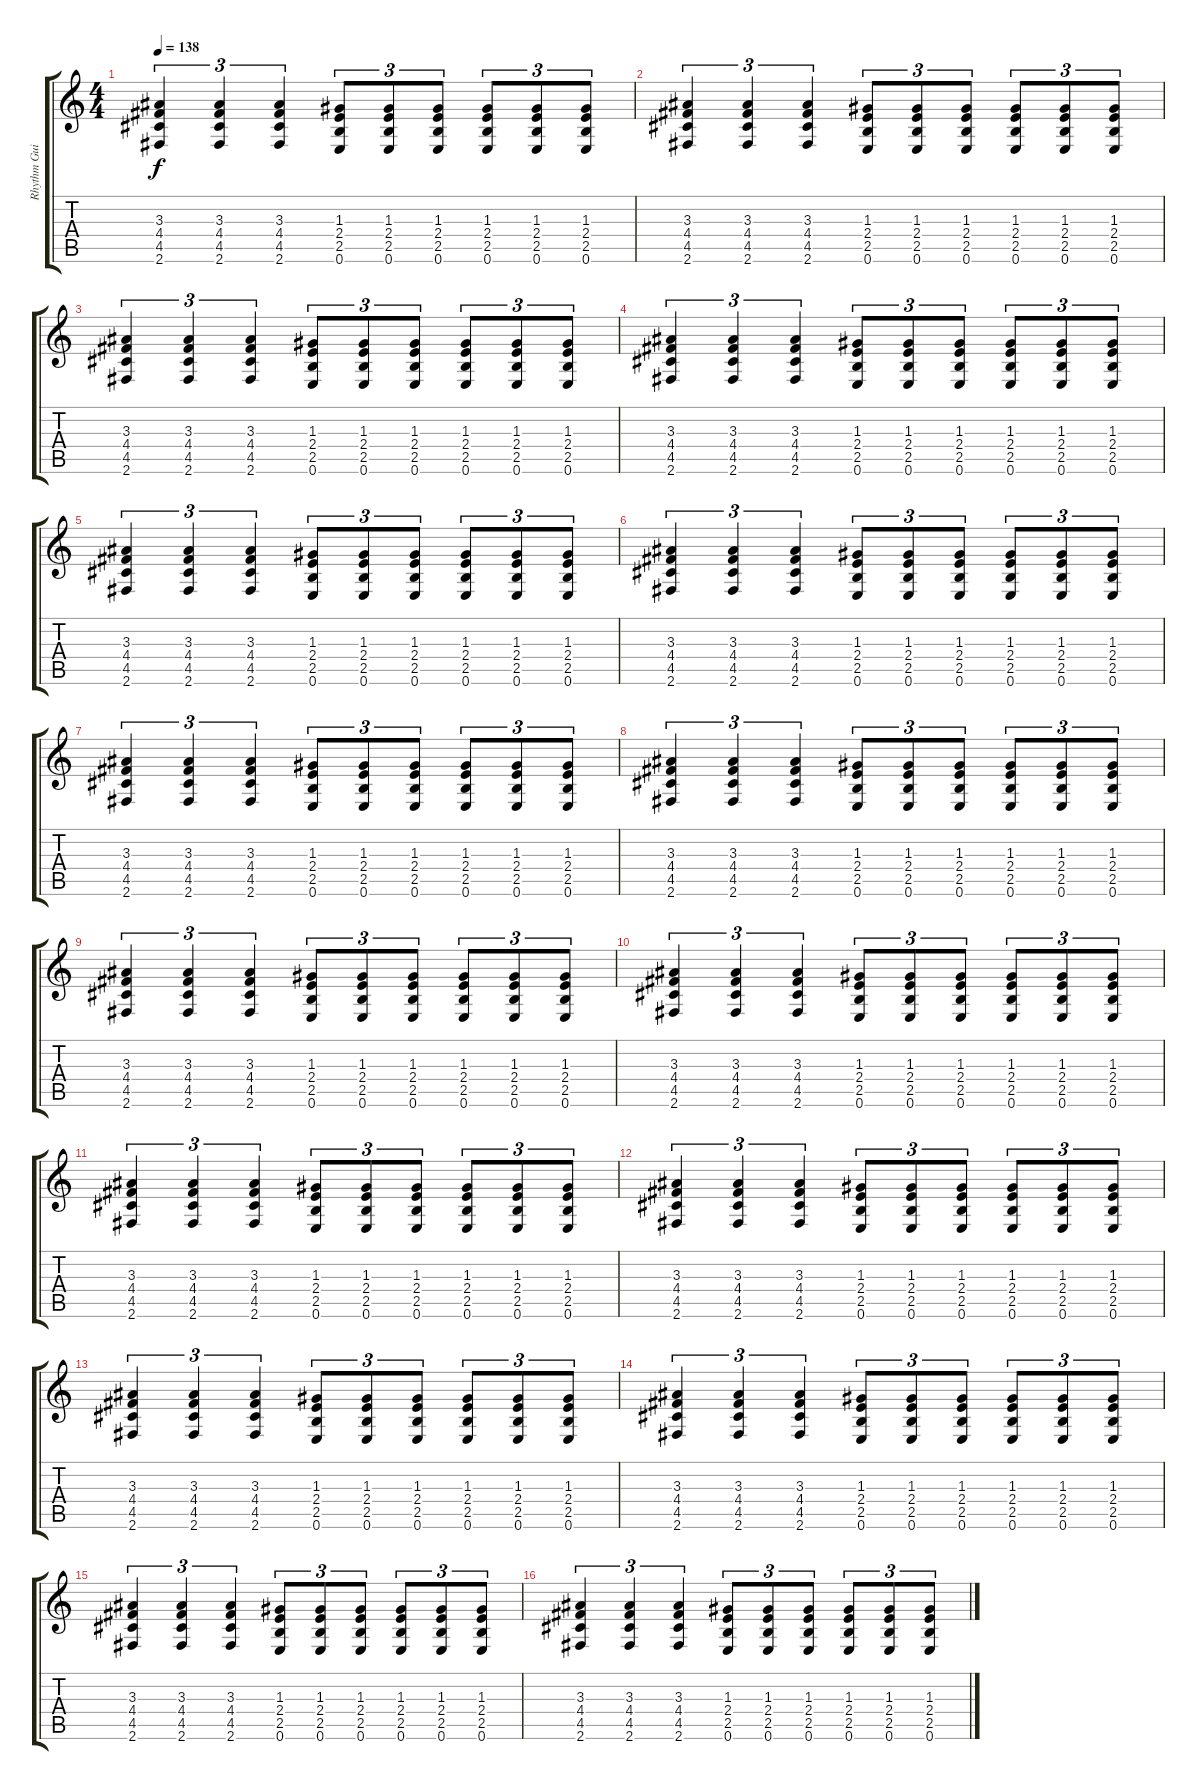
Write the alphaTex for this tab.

\track ("Rhythm Guitar 2" "Rhythm Gui") {instrument overdrivenguitar}
\staff {score tabs}
\tuning (E4 B3 G3 D3 A2 E2) {hide}
\ts (4 4)
\tempo 138
\clef g2
\ks c
(3.3 4.4 4.5 2.6).4{tu (3 2) dy f} (3.3 4.4 4.5 2.6).4{tu (3 2)} (3.3 4.4 4.5 2.6).4{tu (3 2)} (1.3 2.4 2.5 0.6).8{tu (3 2)} (1.3 2.4 2.5 0.6).8{tu (3 2)} (1.3 2.4 2.5 0.6).8{tu (3 2)} (1.3 2.4 2.5 0.6).8{tu (3 2)} (1.3 2.4 2.5 0.6).8{tu (3 2)} (1.3 2.4 2.5 0.6).8{tu (3 2)} |
(3.3 4.4 4.5 2.6).4{tu (3 2)} (3.3 4.4 4.5 2.6).4{tu (3 2)} (3.3 4.4 4.5 2.6).4{tu (3 2)} (1.3 2.4 2.5 0.6).8{tu (3 2)} (1.3 2.4 2.5 0.6).8{tu (3 2)} (1.3 2.4 2.5 0.6).8{tu (3 2)} (1.3 2.4 2.5 0.6).8{tu (3 2)} (1.3 2.4 2.5 0.6).8{tu (3 2)} (1.3 2.4 2.5 0.6).8{tu (3 2)} |
(3.3 4.4 4.5 2.6).4{tu (3 2)} (3.3 4.4 4.5 2.6).4{tu (3 2)} (3.3 4.4 4.5 2.6).4{tu (3 2)} (1.3 2.4 2.5 0.6).8{tu (3 2)} (1.3 2.4 2.5 0.6).8{tu (3 2)} (1.3 2.4 2.5 0.6).8{tu (3 2)} (1.3 2.4 2.5 0.6).8{tu (3 2)} (1.3 2.4 2.5 0.6).8{tu (3 2)} (1.3 2.4 2.5 0.6).8{tu (3 2)} |
(3.3 4.4 4.5 2.6).4{tu (3 2)} (3.3 4.4 4.5 2.6).4{tu (3 2)} (3.3 4.4 4.5 2.6).4{tu (3 2)} (1.3 2.4 2.5 0.6).8{tu (3 2)} (1.3 2.4 2.5 0.6).8{tu (3 2)} (1.3 2.4 2.5 0.6).8{tu (3 2)} (1.3 2.4 2.5 0.6).8{tu (3 2)} (1.3 2.4 2.5 0.6).8{tu (3 2)} (1.3 2.4 2.5 0.6).8{tu (3 2)} |
(3.3 4.4 4.5 2.6).4{tu (3 2)} (3.3 4.4 4.5 2.6).4{tu (3 2)} (3.3 4.4 4.5 2.6).4{tu (3 2)} (1.3 2.4 2.5 0.6).8{tu (3 2)} (1.3 2.4 2.5 0.6).8{tu (3 2)} (1.3 2.4 2.5 0.6).8{tu (3 2)} (1.3 2.4 2.5 0.6).8{tu (3 2)} (1.3 2.4 2.5 0.6).8{tu (3 2)} (1.3 2.4 2.5 0.6).8{tu (3 2)} |
(3.3 4.4 4.5 2.6).4{tu (3 2)} (3.3 4.4 4.5 2.6).4{tu (3 2)} (3.3 4.4 4.5 2.6).4{tu (3 2)} (1.3 2.4 2.5 0.6).8{tu (3 2)} (1.3 2.4 2.5 0.6).8{tu (3 2)} (1.3 2.4 2.5 0.6).8{tu (3 2)} (1.3 2.4 2.5 0.6).8{tu (3 2)} (1.3 2.4 2.5 0.6).8{tu (3 2)} (1.3 2.4 2.5 0.6).8{tu (3 2)} |
(3.3 4.4 4.5 2.6).4{tu (3 2)} (3.3 4.4 4.5 2.6).4{tu (3 2)} (3.3 4.4 4.5 2.6).4{tu (3 2)} (1.3 2.4 2.5 0.6).8{tu (3 2)} (1.3 2.4 2.5 0.6).8{tu (3 2)} (1.3 2.4 2.5 0.6).8{tu (3 2)} (1.3 2.4 2.5 0.6).8{tu (3 2)} (1.3 2.4 2.5 0.6).8{tu (3 2)} (1.3 2.4 2.5 0.6).8{tu (3 2)} |
(3.3 4.4 4.5 2.6).4{tu (3 2)} (3.3 4.4 4.5 2.6).4{tu (3 2)} (3.3 4.4 4.5 2.6).4{tu (3 2)} (1.3 2.4 2.5 0.6).8{tu (3 2)} (1.3 2.4 2.5 0.6).8{tu (3 2)} (1.3 2.4 2.5 0.6).8{tu (3 2)} (1.3 2.4 2.5 0.6).8{tu (3 2)} (1.3 2.4 2.5 0.6).8{tu (3 2)} (1.3 2.4 2.5 0.6).8{tu (3 2)} |
(3.3 4.4 4.5 2.6).4{tu (3 2)} (3.3 4.4 4.5 2.6).4{tu (3 2)} (3.3 4.4 4.5 2.6).4{tu (3 2)} (1.3 2.4 2.5 0.6).8{tu (3 2)} (1.3 2.4 2.5 0.6).8{tu (3 2)} (1.3 2.4 2.5 0.6).8{tu (3 2)} (1.3 2.4 2.5 0.6).8{tu (3 2)} (1.3 2.4 2.5 0.6).8{tu (3 2)} (1.3 2.4 2.5 0.6).8{tu (3 2)} |
(3.3 4.4 4.5 2.6).4{tu (3 2)} (3.3 4.4 4.5 2.6).4{tu (3 2)} (3.3 4.4 4.5 2.6).4{tu (3 2)} (1.3 2.4 2.5 0.6).8{tu (3 2)} (1.3 2.4 2.5 0.6).8{tu (3 2)} (1.3 2.4 2.5 0.6).8{tu (3 2)} (1.3 2.4 2.5 0.6).8{tu (3 2)} (1.3 2.4 2.5 0.6).8{tu (3 2)} (1.3 2.4 2.5 0.6).8{tu (3 2)} |
(3.3 4.4 4.5 2.6).4{tu (3 2)} (3.3 4.4 4.5 2.6).4{tu (3 2)} (3.3 4.4 4.5 2.6).4{tu (3 2)} (1.3 2.4 2.5 0.6).8{tu (3 2)} (1.3 2.4 2.5 0.6).8{tu (3 2)} (1.3 2.4 2.5 0.6).8{tu (3 2)} (1.3 2.4 2.5 0.6).8{tu (3 2)} (1.3 2.4 2.5 0.6).8{tu (3 2)} (1.3 2.4 2.5 0.6).8{tu (3 2)} |
(3.3 4.4 4.5 2.6).4{tu (3 2)} (3.3 4.4 4.5 2.6).4{tu (3 2)} (3.3 4.4 4.5 2.6).4{tu (3 2)} (1.3 2.4 2.5 0.6).8{tu (3 2)} (1.3 2.4 2.5 0.6).8{tu (3 2)} (1.3 2.4 2.5 0.6).8{tu (3 2)} (1.3 2.4 2.5 0.6).8{tu (3 2)} (1.3 2.4 2.5 0.6).8{tu (3 2)} (1.3 2.4 2.5 0.6).8{tu (3 2)} |
(3.3 4.4 4.5 2.6).4{tu (3 2) volume 0} (3.3 4.4 4.5 2.6).4{tu (3 2)} (3.3 4.4 4.5 2.6).4{tu (3 2)} (1.3 2.4 2.5 0.6).8{tu (3 2)} (1.3 2.4 2.5 0.6).8{tu (3 2)} (1.3 2.4 2.5 0.6).8{tu (3 2)} (1.3 2.4 2.5 0.6).8{tu (3 2)} (1.3 2.4 2.5 0.6).8{tu (3 2)} (1.3 2.4 2.5 0.6).8{tu (3 2)} |
(3.3 4.4 4.5 2.6).4{tu (3 2)} (3.3 4.4 4.5 2.6).4{tu (3 2)} (3.3 4.4 4.5 2.6).4{tu (3 2)} (1.3 2.4 2.5 0.6).8{tu (3 2)} (1.3 2.4 2.5 0.6).8{tu (3 2)} (1.3 2.4 2.5 0.6).8{tu (3 2)} (1.3 2.4 2.5 0.6).8{tu (3 2)} (1.3 2.4 2.5 0.6).8{tu (3 2)} (1.3 2.4 2.5 0.6).8{tu (3 2)} |
(3.3 4.4 4.5 2.6).4{tu (3 2)} (3.3 4.4 4.5 2.6).4{tu (3 2)} (3.3 4.4 4.5 2.6).4{tu (3 2)} (1.3 2.4 2.5 0.6).8{tu (3 2)} (1.3 2.4 2.5 0.6).8{tu (3 2)} (1.3 2.4 2.5 0.6).8{tu (3 2)} (1.3 2.4 2.5 0.6).8{tu (3 2)} (1.3 2.4 2.5 0.6).8{tu (3 2)} (1.3 2.4 2.5 0.6).8{tu (3 2)} |
(3.3 4.4 4.5 2.6).4{tu (3 2)} (3.3 4.4 4.5 2.6).4{tu (3 2)} (3.3 4.4 4.5 2.6).4{tu (3 2)} (1.3 2.4 2.5 0.6).8{tu (3 2)} (1.3 2.4 2.5 0.6).8{tu (3 2)} (1.3 2.4 2.5 0.6).8{tu (3 2)} (1.3 2.4 2.5 0.6).8{tu (3 2)} (1.3 2.4 2.5 0.6).8{tu (3 2)} (1.3 2.4 2.5 0.6).8{tu (3 2)}
